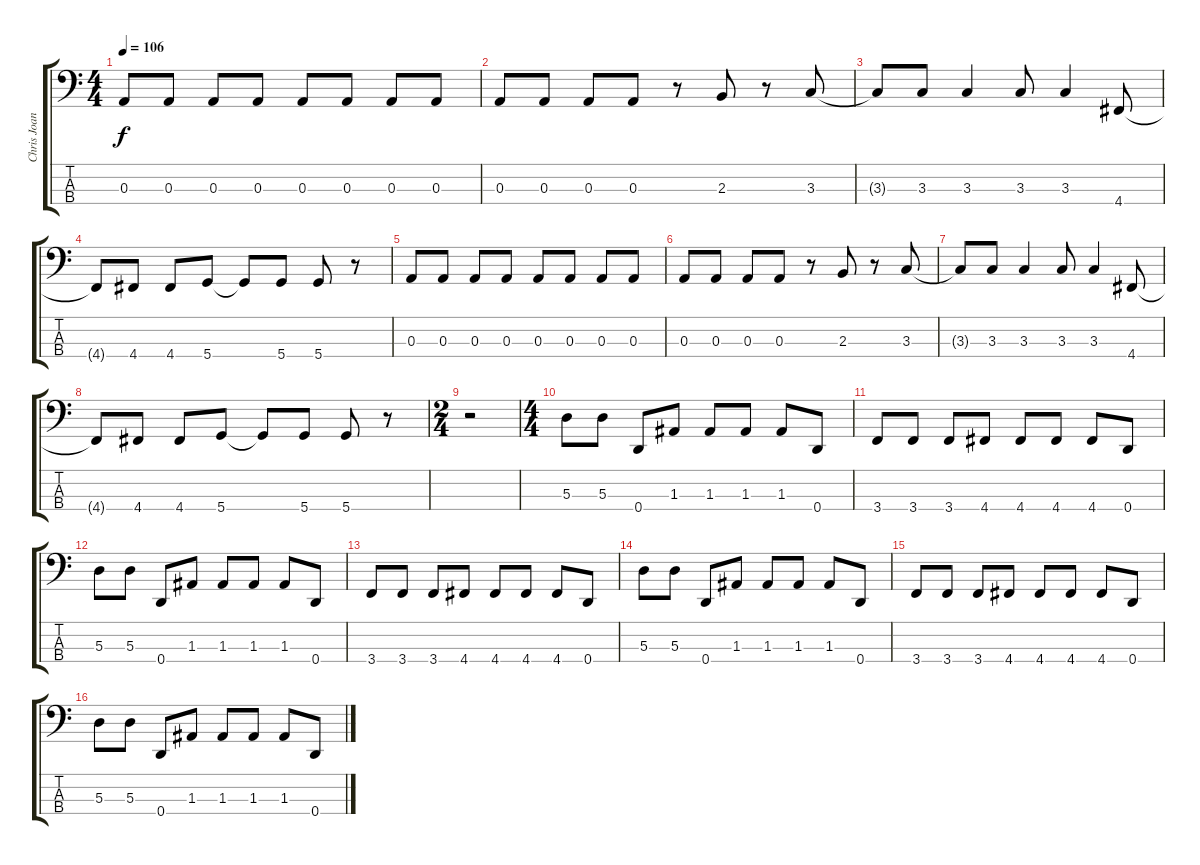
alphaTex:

\track ("Chris Joannou" "Chris Joan") {instrument electricbasspick}
\staff {score tabs}
\tuning (G2 D2 A1 D1) {hide}
\ts (4 4)
\tempo 106
\clef f4
\ks c
0.3.8{dy f} 0.3.8 0.3.8 0.3.8 0.3.8 0.3.8 0.3.8 0.3.8 |
0.3.8 0.3.8 0.3.8 0.3.8 r.8 2.3.8 r.8 3.3.8 |
3.3{t}.8 3.3.8 3.3.4 3.3.8 3.3.4 4.4.8 |
4.4{t}.8 4.4.8 4.4.8 5.4.8 5.4{t}.8 5.4.8 5.4.8 r.8 |
0.3.8 0.3.8 0.3.8 0.3.8 0.3.8 0.3.8 0.3.8 0.3.8 |
0.3.8 0.3.8 0.3.8 0.3.8 r.8 2.3.8 r.8 3.3.8 |
3.3{t}.8 3.3.8 3.3.4 3.3.8 3.3.4 4.4.8 |
4.4{t}.8 4.4.8 4.4.8 5.4.8 5.4{t}.8 5.4.8 5.4.8 r.8 |
\ts (2 4)
r.2 |
\ts (4 4)
5.3.8 5.3.8 0.4.8 1.3.8 1.3.8 1.3.8 1.3.8 0.4.8 |
3.4.8 3.4.8 3.4.8 4.4.8 4.4.8 4.4.8 4.4.8 0.4.8 |
5.3.8 5.3.8 0.4.8 1.3.8 1.3.8 1.3.8 1.3.8 0.4.8 |
3.4.8 3.4.8 3.4.8 4.4.8 4.4.8 4.4.8 4.4.8 0.4.8 |
5.3.8 5.3.8 0.4.8 1.3.8 1.3.8 1.3.8 1.3.8 0.4.8 |
3.4.8 3.4.8 3.4.8 4.4.8 4.4.8 4.4.8 4.4.8 0.4.8 |
5.3.8 5.3.8 0.4.8 1.3.8 1.3.8 1.3.8 1.3.8 0.4.8
